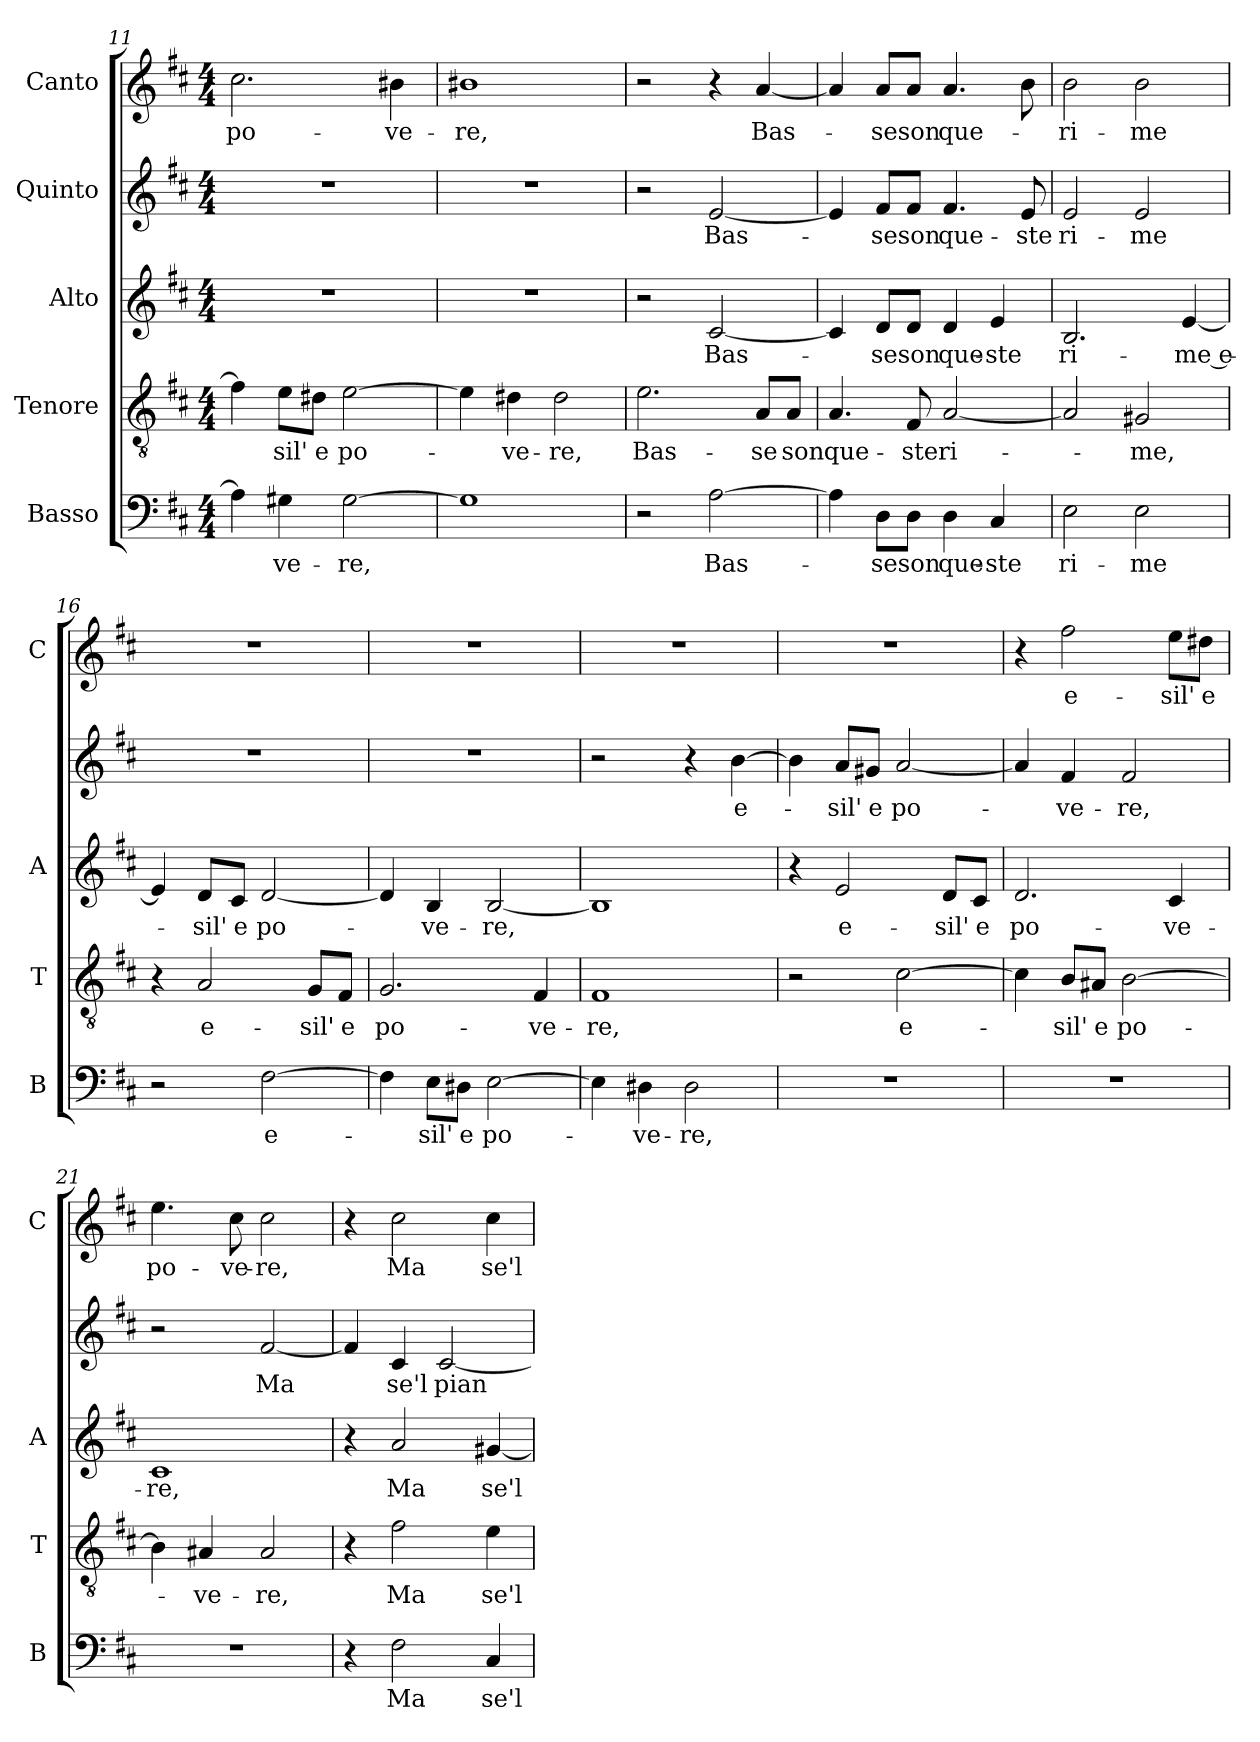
**kern	**text	**kern	**text	**kern	**text	**kern	**text	**kern	**text
*part5	*part5	*part4	*part4	*part3	*part3	*part2	*part2	*part1	*part1
*staff5	*staff5	*staff4	*staff4	*staff3	*staff3	*staff2	*staff2	*staff1	*staff1
*I"Basso	*	*I"Tenore	*	*I"Alto	*	*I"Quinto	*	*I"Canto	*
*I'B	*	*I'T	*	*I'A	*	*	*	*I'C	*
*clefF4	*	*clefGv2	*	*clefG2	*	*clefG2	*	*clefG2	*
*k[f#c#]	*	*k[f#c#]	*	*k[f#c#]	*	*k[f#c#]	*	*k[f#c#]	*
*D:	*	*D:	*	*D:	*	*D:	*	*D:	*
*M4/4	*	*M4/4	*	*M4/4	*	*M4/4	*	*M4/4	*
=11	=11	=11	=11	=11	=11	=11	=11	=11	=11
!	!	!	!	!	!	!	!	!	!LO:LY:b
4A\]	.	4f#\]	.	1r	.	1r	.	2.cc#\	po-
!	!LO:LY:b	!	!LO:LY:b	!	!	!	!	!	!
4G#X\	-ve-	8e\L	-sil'	.	.	.	.	.	.
!	!	!	!LO:LY:b	!	!	!	!	!	!
.	.	8d#X\J	e	.	.	.	.	.	.
!	!LO:LY:b	!	!LO:LY:b	!	!	!	!	!	!
[2G#\	-re,	[2e\	po-	.	.	.	.	.	.
!	!	!	!	!	!	!	!	!	!LO:LY:b
.	.	.	.	.	.	.	.	4b#X\	-ve-
=12	=12	=12	=12	=12	=12	=12	=12	=12	=12
!	!	!	!	!	!	!	!	!	!LO:LY:b
1G#]	.	4e\]	.	1r	.	1r	.	1b#X	-re,
!	!	!	!LO:LY:b	!	!	!	!	!	!
.	.	4d#X\	-ve-	.	.	.	.	.	.
!	!	!	!LO:LY:b	!	!	!	!	!	!
.	.	2d#\	-re,	.	.	.	.	.	.
=13	=13	=13	=13	=13	=13	=13	=13	=13	=13
!	!	!	!LO:LY:b	!	!	!	!	!	!
2r	.	2.e\	Bas-	2r	.	2r	.	2r	.
!	!LO:LY:b	!	!	!	!LO:LY:b	!	!LO:LY:b	!	!
[2A\	Bas-	.	.	[2c#/	Bas-	[2e/	Bas-	4r	.
!	!	!	!LO:LY:b	!	!	!	!	!	!LO:LY:b
.	.	8A/L	-se	.	.	.	.	[4a/	Bas-
!	!	!	!LO:LY:b	!	!	!	!	!	!
.	.	8A/J	son	.	.	.	.	.	.
!!LO:PB:g=z
=14	=14	=14	=14	=14	=14	=14	=14	=14	=14
!	!	!	!LO:LY:b	!	!	!	!	!	!
4A\]	.	4.A/	que-	4c#/]	.	4e/]	.	4a/]	.
!	!LO:LY:b	!	!	!	!LO:LY:b	!	!LO:LY:b	!	!LO:LY:b
8D\L	-se	.	.	8d/L	-se	8f#/L	-se	8a/L	-se
!	!LO:LY:b	!	!LO:LY:b	!	!LO:LY:b	!	!LO:LY:b	!	!LO:LY:b
8D\J	son	8F#/	-ste	8d/J	son	8f#/J	son	8a/J	son
!	!LO:LY:b	!	!LO:LY:b	!	!LO:LY:b	!	!LO:LY:b	!	!LO:LY:b
4D\	que-	[2A/	ri-	4d/	que-	4.f#/	que-	4.a/	que-
!	!LO:LY:b	!	!	!	!LO:LY:b	!	!	!	!
4C#/	-ste	.	.	4e/	-ste	.	.	.	.
!	!	!	!	!	!	!	!LO:LY:b	!	!
.	.	.	.	.	.	8e/	-ste	8b\	.
=15	=15	=15	=15	=15	=15	=15	=15	=15	=15
!	!LO:LY:b	!	!	!	!LO:LY:b	!	!LO:LY:b	!	!LO:LY:b
2E\	ri-	2A/]	.	2.B/	ri-	2e/	ri-	2b\	-ri-
!	!LO:LY:b	!	!LO:LY:b	!	!	!	!LO:LY:b	!	!LO:LY:b
2E\	-me	2G#X/	-me,	.	.	2e/	-me	2b\	-me
!	!	!	!	!	!LO:LY:b	!	!	!	!
.	.	.	.	[4e/	-me e-	.	.	.	.
=16	=16	=16	=16	=16	=16	=16	=16	=16	=16
2r	.	4r	.	4e/]	.	1r	.	1r	.
!	!	!	!LO:LY:b	!	!LO:LY:b	!	!	!	!
.	.	2A/	e-	8d/L	-sil'	.	.	.	.
!	!	!	!	!	!LO:LY:b	!	!	!	!
.	.	.	.	8c#/J	e	.	.	.	.
!	!LO:LY:b	!	!	!	!LO:LY:b	!	!	!	!
[2F#\	e-	.	.	[2d/	po-	.	.	.	.
!	!	!	!LO:LY:b	!	!	!	!	!	!
.	.	8G/L	-sil'	.	.	.	.	.	.
!	!	!	!LO:LY:b	!	!	!	!	!	!
.	.	8F#/J	e	.	.	.	.	.	.
=17	=17	=17	=17	=17	=17	=17	=17	=17	=17
!	!	!	!LO:LY:b	!	!	!	!	!	!
4F#\]	.	2.G/	po-	4d/]	.	1r	.	1r	.
!	!LO:LY:b	!	!	!	!LO:LY:b	!	!	!	!
8E\L	-sil'	.	.	4B/	-ve-	.	.	.	.
!	!LO:LY:b	!	!	!	!	!	!	!	!
8D#X\J	e	.	.	.	.	.	.	.	.
!	!LO:LY:b	!	!	!	!LO:LY:b	!	!	!	!
[2E\	po-	.	.	[2B/	-re,	.	.	.	.
!	!	!	!LO:LY:b	!	!	!	!	!	!
.	.	4F#/	-ve-	.	.	.	.	.	.
=18	=18	=18	=18	=18	=18	=18	=18	=18	=18
!	!	!	!LO:LY:b	!	!	!	!	!	!
4E\]	.	1F#	-re,	1B]	.	2r	.	1r	.
!	!LO:LY:b	!	!	!	!	!	!	!	!
4D#X\	-ve-	.	.	.	.	.	.	.	.
!	!LO:LY:b	!	!	!	!	!	!	!	!
2D#\	-re,	.	.	.	.	4r	.	.	.
!	!	!	!	!	!	!	!LO:LY:b	!	!
.	.	.	.	.	.	[4b\	e-	.	.
=19	=19	=19	=19	=19	=19	=19	=19	=19	=19
1r	.	2r	.	4r	.	4b\]	.	1r	.
!	!	!	!	!	!LO:LY:b	!	!LO:LY:b	!	!
.	.	.	.	2e/	e-	8a/L	-sil'	.	.
!	!	!	!	!	!	!	!LO:LY:b	!	!
.	.	.	.	.	.	8g#X/J	e	.	.
!	!	!	!LO:LY:b	!	!	!	!LO:LY:b	!	!
.	.	[2c#\	e-	.	.	[2a/	po-	.	.
!	!	!	!	!	!LO:LY:b	!	!	!	!
.	.	.	.	8d/L	-sil'	.	.	.	.
!	!	!	!	!	!LO:LY:b	!	!	!	!
.	.	.	.	8c#/J	e	.	.	.	.
!!LO:LB:g=z
=20	=20	=20	=20	=20	=20	=20	=20	=20	=20
!	!	!	!	!	!LO:LY:b	!	!	!	!
1r	.	4c#\]	.	2.d/	po-	4a/]	.	4r	.
!	!	!	!LO:LY:b	!	!	!	!LO:LY:b	!	!LO:LY:b
.	.	8B/L	-sil'	.	.	4f#/	-ve-	2ff#\	e-
!	!	!	!LO:LY:b	!	!	!	!	!	!
.	.	8A#X/J	e	.	.	.	.	.	.
!	!	!	!LO:LY:b	!	!	!	!LO:LY:b	!	!
.	.	[2B\	po-	.	.	2f#/	-re,	.	.
!	!	!	!	!	!LO:LY:b	!	!	!	!LO:LY:b
.	.	.	.	4c#/	-ve-	.	.	8ee\L	-sil'
!	!	!	!	!	!	!	!	!	!LO:LY:b
.	.	.	.	.	.	.	.	8dd#X\J	e
=21	=21	=21	=21	=21	=21	=21	=21	=21	=21
!	!	!	!	!	!LO:LY:b	!	!	!	!LO:LY:b
1r	.	4B\]	.	1c#	-re,	2r	.	4.ee\	po-
!	!	!	!LO:LY:b	!	!	!	!	!	!
.	.	4A#X/	-ve-	.	.	.	.	.	.
!	!	!	!	!	!	!	!	!	!LO:LY:b
.	.	.	.	.	.	.	.	8cc#\	-ve-
!	!	!	!LO:LY:b	!	!	!	!LO:LY:b	!	!LO:LY:b
.	.	2A#/	-re,	.	.	[2f#/	Ma	2cc#\	-re,
=22	=22	=22	=22	=22	=22	=22	=22	=22	=22
4r	.	4r	.	4r	.	4f#/]	.	4r	.
!	!LO:LY:b	!	!LO:LY:b	!	!LO:LY:b	!	!LO:LY:b	!	!LO:LY:b
2F#\	Ma	2f#\	Ma	2a/	Ma	4c#/	se'l	2cc#\	Ma
!	!	!	!	!	!	!	!LO:LY:b	!	!
.	.	.	.	.	.	[2c#/	pian-	.	.
!	!LO:LY:b	!	!LO:LY:b	!	!LO:LY:b	!	!	!	!LO:LY:b
4C#/	se'l	4e\	se'l	[4g#X/	se'l	.	.	4cc#\	se'l
=	=	=	=	=	=	=	=	=	=
*-	*-	*-	*-	*-	*-	*-	*-	*-	*-
